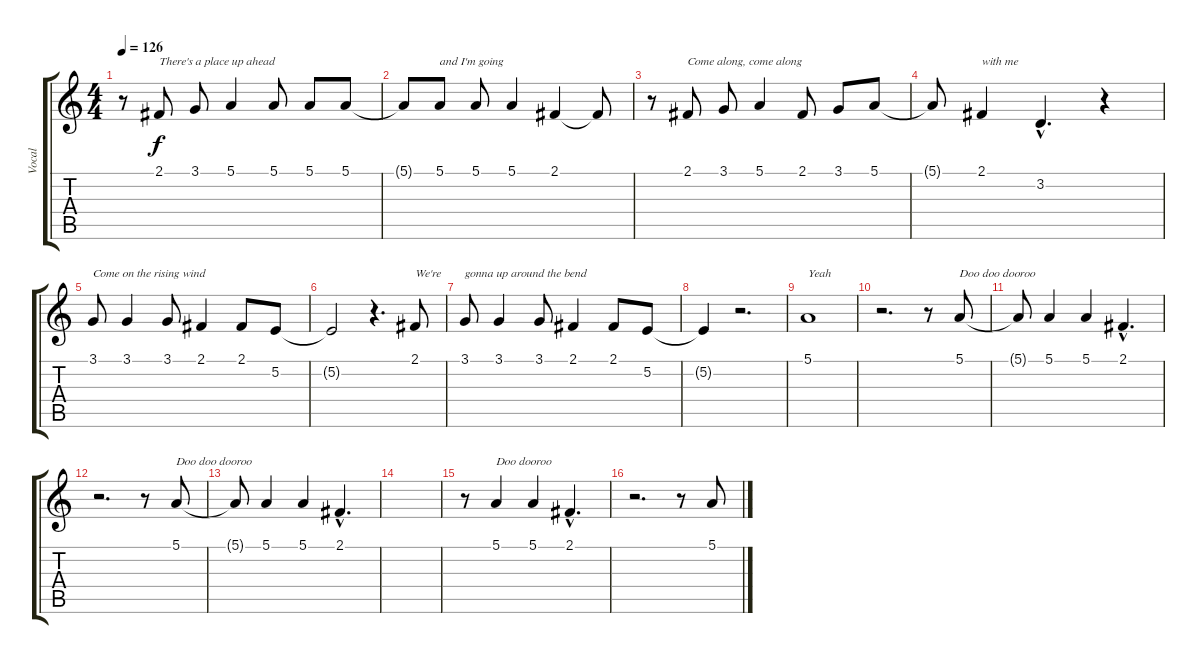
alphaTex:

\track ("Vocal" "Vocal") {instrument lead3calliope}
\staff {score tabs}
\tuning (E4 B3 G3 D3 A2 E2) {hide}
\ts (4 4)
\tempo 126
\clef g2
\ks c
r.8{dy f} 2.1.8{txt "There's a place up ahead"} 3.1.8 5.1.4 5.1.8 5.1.8 5.1.8 |
5.1{t}.8 5.1.8{txt "and I'm going"} 5.1.8 5.1.4 2.1.4 2.1{t}.8 |
r.8 2.1.8{txt "Come along, come along"} 3.1.8 5.1.4 2.1.8 3.1.8 5.1.8 |
5.1{t}.8 2.1.4{txt "with me"} 3.2{hac}.4{d} r.4 |
3.1.8{txt "Come on the rising wind"} 3.1.4 3.1.8 2.1.4 2.1.8 5.2.8 |
5.2{t}.2 r.4{d} 2.1.8{txt "We're"} |
3.1.8{txt "gonna up around the bend"} 3.1.4 3.1.8 2.1.4 2.1.8 5.2.8 |
5.2{t}.4 r.2{d} |
5.1.1{txt "Yeah"} |
r.2{d} r.8 5.1.8{txt "Doo doo dooroo"} |
5.1{t}.8 5.1.4 5.1.4 2.1{hac}.4{d} |
r.2{d} r.8 5.1.8{txt "Doo doo dooroo"} |
5.1{t}.8 5.1.4 5.1.4 2.1{hac}.4{d} |
|
r.8 5.1.4{txt "Doo dooroo"} 5.1.4 2.1{hac}.4{d} |
r.2{d} r.8 5.1.8
